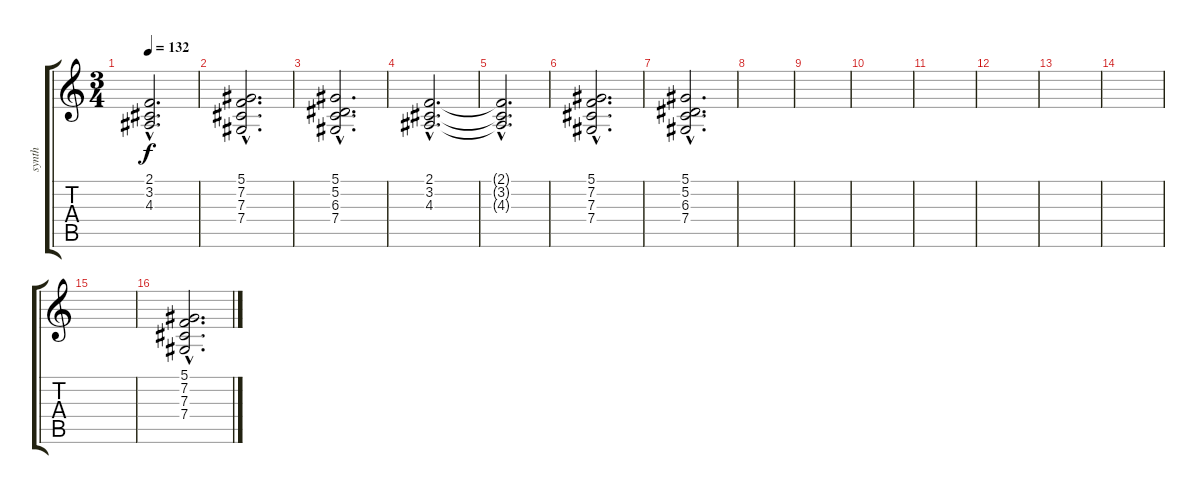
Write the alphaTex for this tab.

\track ("synth" "synth") {instrument stringensemble1}
\staff {score tabs}
\tuning (Eb4 Bb3 Gb3 Db3 Ab2 Eb2) {hide}
\ts (3 4)
\tempo 132
\clef g2
\ks c
(2.1{hac t} 3.2{hac t} 4.3{hac t}).2{d dy f} |
(5.1{hac} 7.2{hac} 7.3{hac} 7.4{hac}).2{d} |
(5.1{hac} 5.2{hac} 6.3{hac} 7.4{hac}).2{d} |
(2.1{hac} 3.2{hac} 4.3{hac}).2{d} |
(2.1{hac t} 3.2{hac t} 4.3{hac t}).2{d} |
(5.1{hac} 7.2{hac} 7.3{hac} 7.4{hac}).2{d} |
(5.1{hac} 5.2{hac} 6.3{hac} 7.4{hac}).2{d} |
|
|
|
|
|
|
|
|
(5.1{hac} 7.2{hac} 7.3{hac} 7.4{hac}).2{d}
